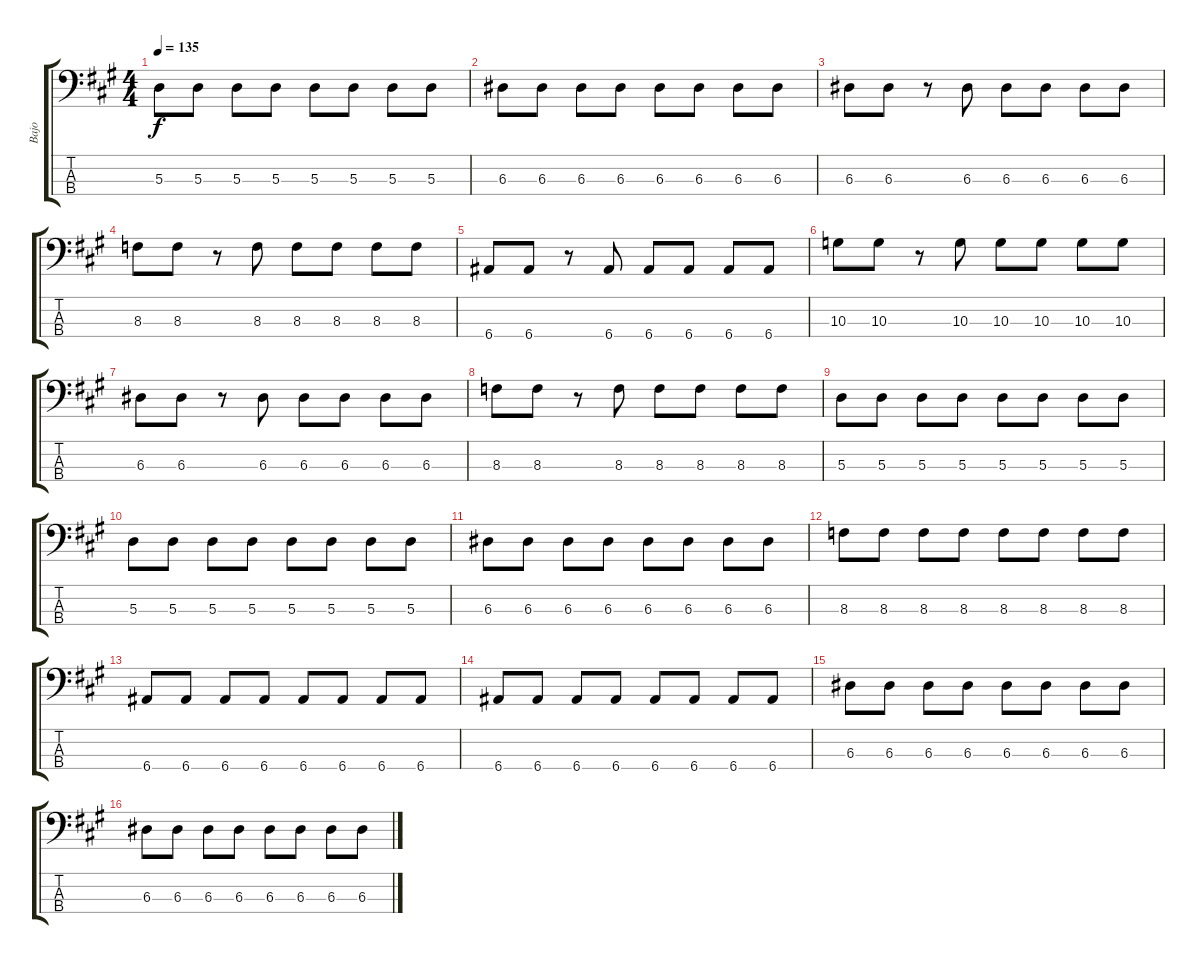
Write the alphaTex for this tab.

\track ("Bajo" "Bajo") {instrument electricbassfinger}
\staff {score tabs}
\tuning (G2 D2 A1 E1) {hide}
\ts (4 4)
\tempo 135
\clef f4
\ks a
5.3.8{dy f} 5.3.8 5.3.8 5.3.8 5.3.8 5.3.8 5.3.8 5.3.8 |
6.3.8 6.3.8 6.3.8 6.3.8 6.3.8 6.3.8 6.3.8 6.3.8 |
6.3.8 6.3.8 r.8 6.3.8 6.3.8 6.3.8 6.3.8 6.3.8 |
8.3.8 8.3.8 r.8 8.3.8 8.3.8 8.3.8 8.3.8 8.3.8 |
6.4.8 6.4.8 r.8 6.4.8 6.4.8 6.4.8 6.4.8 6.4.8 |
10.3.8 10.3.8 r.8 10.3.8 10.3.8 10.3.8 10.3.8 10.3.8 |
6.3.8 6.3.8 r.8 6.3.8 6.3.8 6.3.8 6.3.8 6.3.8 |
8.3.8 8.3.8 r.8 8.3.8 8.3.8 8.3.8 8.3.8 8.3.8 |
5.3.8 5.3.8 5.3.8 5.3.8 5.3.8 5.3.8 5.3.8 5.3.8 |
5.3.8 5.3.8 5.3.8 5.3.8 5.3.8 5.3.8 5.3.8 5.3.8 |
6.3.8 6.3.8 6.3.8 6.3.8 6.3.8 6.3.8 6.3.8 6.3.8 |
8.3.8 8.3.8 8.3.8 8.3.8 8.3.8 8.3.8 8.3.8 8.3.8 |
6.4.8 6.4.8 6.4.8 6.4.8 6.4.8 6.4.8 6.4.8 6.4.8 |
6.4.8 6.4.8 6.4.8 6.4.8 6.4.8 6.4.8 6.4.8 6.4.8 |
6.3.8 6.3.8 6.3.8 6.3.8 6.3.8 6.3.8 6.3.8 6.3.8 |
6.3.8 6.3.8 6.3.8 6.3.8 6.3.8 6.3.8 6.3.8 6.3.8
